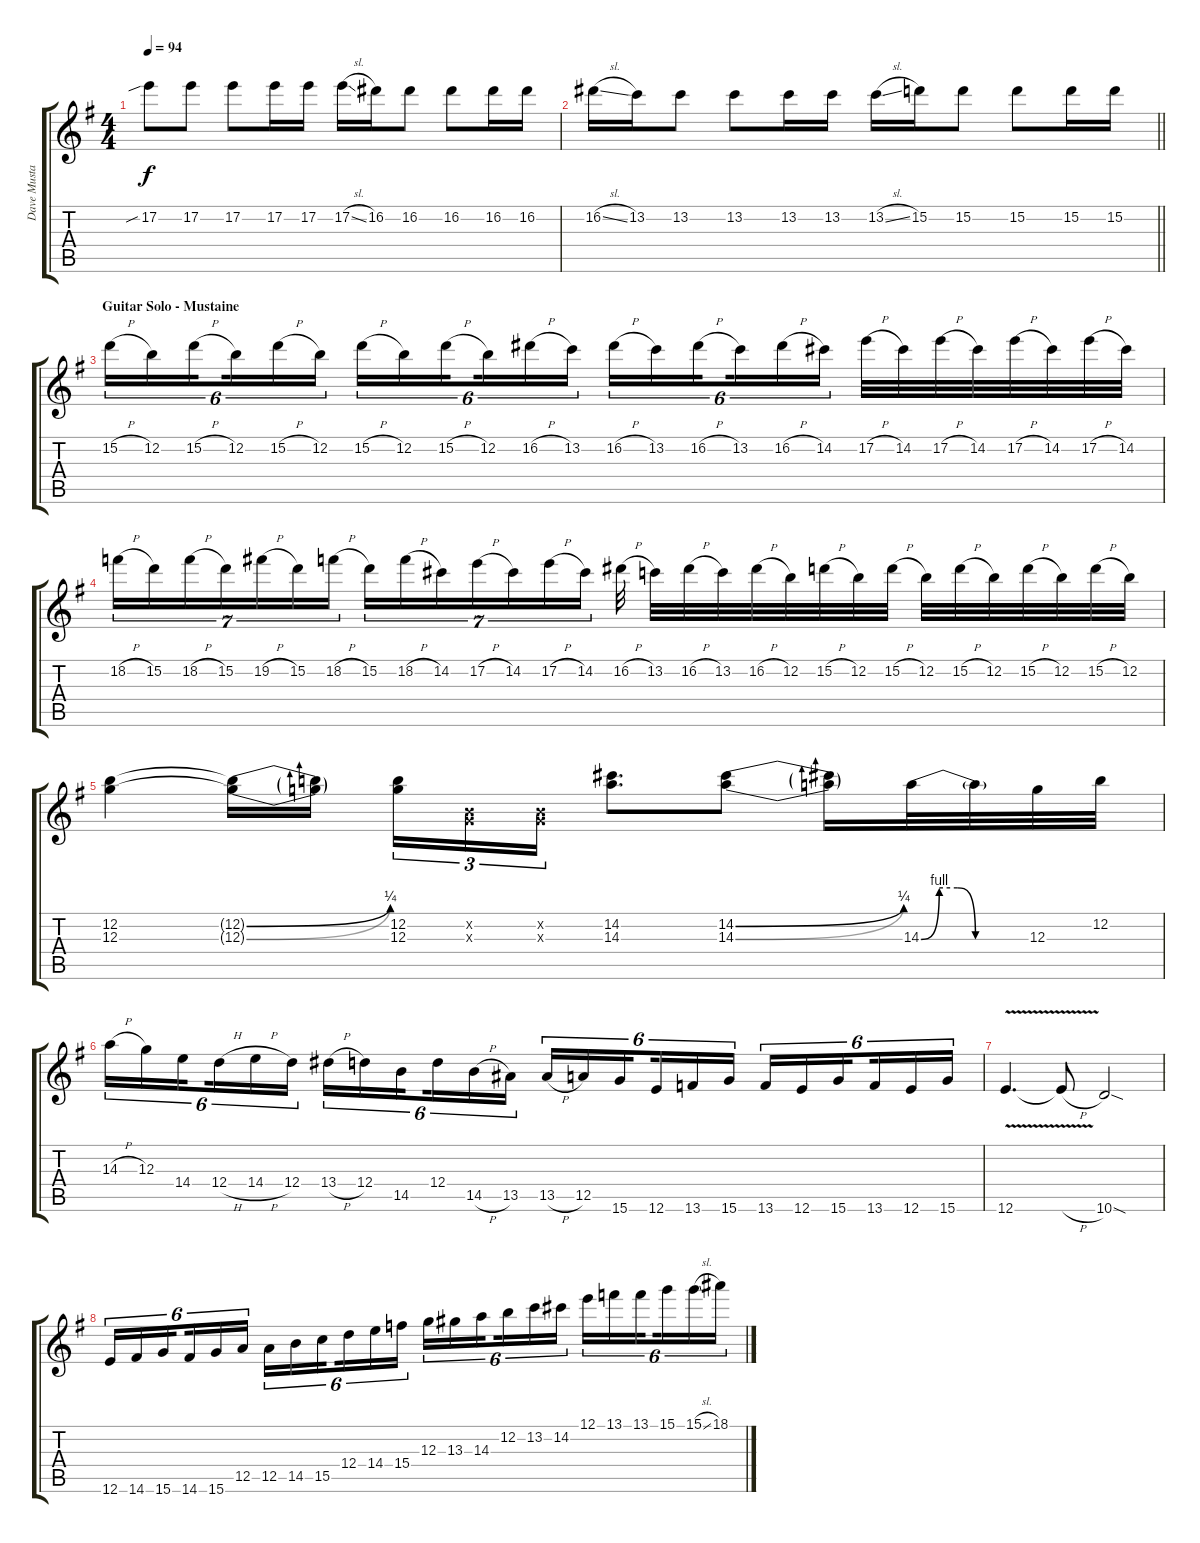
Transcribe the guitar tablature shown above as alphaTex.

\track ("Dave Mustaine" "Dave Musta") {instrument distortionguitar}
\staff {score tabs}
\tuning (E4 B3 G3 D3 A2 E2) {hide}
\ts (4 4)
\tempo 94
\clef g2
\ks g
17.2{sib}.8{dy f} 17.2.8 17.2.8 17.2.16 17.2.16 17.2{sl}.16 16.2.16 16.2.8 16.2.8 16.2.16 16.2.16 |
\barLineRight lightlight
16.2{sl}.16 13.2.16 13.2.8 13.2.8 13.2.16 13.2.16 13.2{sl}.16 15.2.16 15.2.8 15.2.8 15.2.16 15.2.16 |
\section ("" "Guitar Solo - Mustaine")
15.2{h}.16{tu (6 4)} 12.2.16{tu (6 4)} 15.2{h}.16{tu (6 4) beam splitsecondary} 12.2.16{tu (6 4)} 15.2{h}.16{tu (6 4)} 12.2.16{tu (6 4)} 15.2{h}.16{tu (6 4)} 12.2.16{tu (6 4)} 15.2{h}.16{tu (6 4) beam splitsecondary} 12.2.16{tu (6 4)} 16.2{h}.16{tu (6 4)} 13.2.16{tu (6 4)} 16.2{h}.16{tu (6 4)} 13.2.16{tu (6 4)} 16.2{h}.16{tu (6 4) beam splitsecondary} 13.2.16{tu (6 4)} 16.2{h}.16{tu (6 4)} 14.2.16{tu (6 4)} 17.2{h}.32 14.2.32 17.2{h}.32 14.2.32 17.2{h}.32 14.2.32 17.2{h}.32 14.2.32 |
18.2{h}.16{tu (7 4)} 15.2.16{tu (7 4)} 18.2{h}.16{tu (7 4)} 15.2.16{tu (7 4)} 19.2{h}.16{tu (7 4)} 15.2.16{tu (7 4)} 18.2{h}.16{tu (7 4)} 15.2.16{tu (7 4)} 18.2{h}.16{tu (7 4)} 14.2.16{tu (7 4)} 17.2{h}.16{tu (7 4)} 14.2.16{tu (7 4)} 17.2{h}.16{tu (7 4)} 14.2.16{tu (7 4)} 16.2{h}.32 13.2.32 16.2{h}.32 13.2.32 16.2{h}.32 12.2.32 15.2{h}.32 12.2.32 15.2{h}.32 12.2.32 15.2{h}.32 12.2.32 15.2{h}.32 12.2.32 15.2{h}.32 12.2.32 |
(12.2 12.3).4 (12.2{be (bend 0 0 60 1) t} 12.3{be (bend 0 0 60 1) t}).16 (12.2{t} 12.3{t}).16{beam splitsecondary} (12.2 12.3).16{tu (3 2)} (0.2{x} 0.3{x}).16{tu (3 2)} (0.2{x} 0.3{x}).16{tu (3 2)} (14.2 14.3).8{d} (14.2{be (bend 0 0 60 1)} 14.3{be (bend 0 0 60 1)}).8 (14.2{t} 14.3{t}).16 14.3{be (custom 0 0 10 4 20 4 30 0 60 0)}.32 14.3{t}.32 12.3.32 12.2.32 |
14.3{h}.16{tu (6 4)} 12.3.16{tu (6 4)} 14.4.16{tu (6 4) beam splitsecondary} 12.4{h}.16{tu (6 4)} 14.4{h}.16{tu (6 4)} 12.4.16{tu (6 4)} 13.4{h}.16{tu (6 4)} 12.4.16{tu (6 4)} 14.5.16{tu (6 4) beam splitsecondary} 12.4.16{tu (6 4)} 14.5{h}.16{tu (6 4)} 13.5.16{tu (6 4)} 13.5{h}.16{tu (6 4)} 12.5.16{tu (6 4)} 15.6.16{tu (6 4) beam splitsecondary} 12.6.16{tu (6 4)} 13.6.16{tu (6 4)} 15.6.16{tu (6 4)} 13.6.16{tu (6 4)} 12.6.16{tu (6 4)} 15.6.16{tu (6 4) beam splitsecondary} 13.6.16{tu (6 4)} 12.6.16{tu (6 4)} 15.6.16{tu (6 4)} |
12.6{v}.4{d} 12.6{h t}.8 10.6{sod}.2 |
12.6.16{tu (6 4)} 14.6.16{tu (6 4)} 15.6.16{tu (6 4) beam splitsecondary} 14.6.16{tu (6 4)} 15.6.16{tu (6 4)} 12.5.16{tu (6 4)} 12.5.16{tu (6 4)} 14.5.16{tu (6 4)} 15.5.16{tu (6 4) beam splitsecondary} 12.4.16{tu (6 4)} 14.4.16{tu (6 4)} 15.4.16{tu (6 4)} 12.3.16{tu (6 4)} 13.3.16{tu (6 4)} 14.3.16{tu (6 4) beam splitsecondary} 12.2.16{tu (6 4)} 13.2.16{tu (6 4)} 14.2.16{tu (6 4)} 12.1.16{tu (6 4)} 13.1.16{tu (6 4)} 13.1.16{tu (6 4) beam splitsecondary} 15.1.16{tu (6 4)} 15.1{sl}.16{tu (6 4)} 18.1.16{tu (6 4)}
